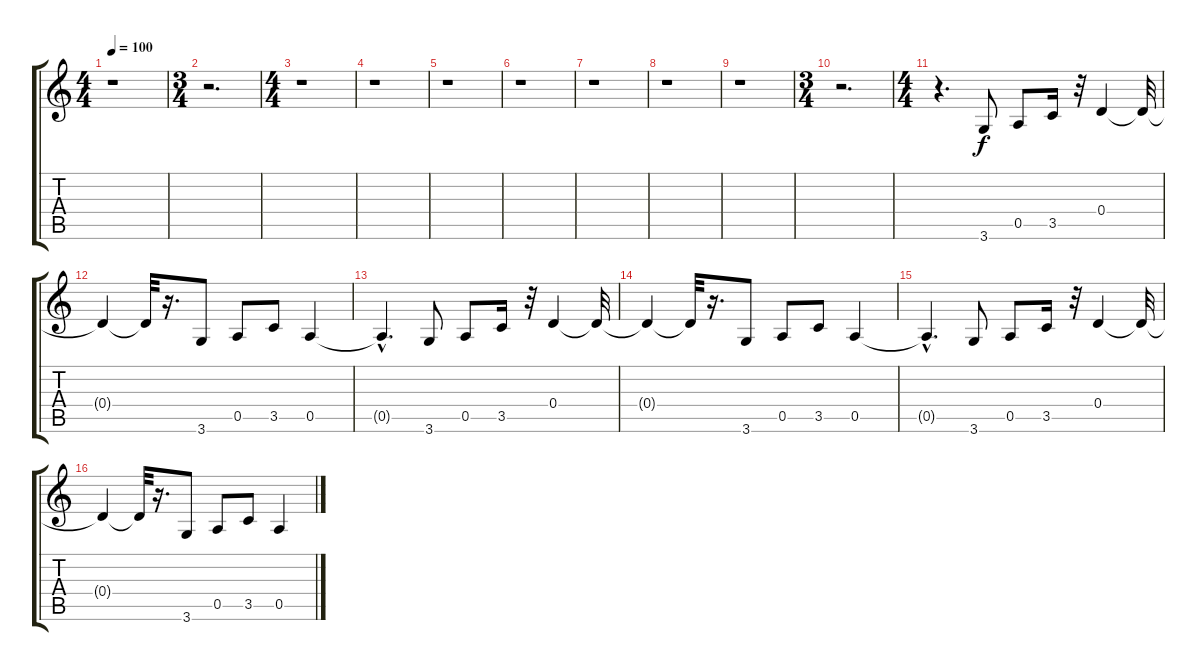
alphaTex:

\track "" {instrument electricguitarclean}
\staff {score tabs}
\tuning (E4 B3 G3 D3 A2 E2) {hide}
\ts (4 4)
\tempo 100
\clef g2
\ks c
r.1{dy mp} |
\ts (3 4)
r.2{d} |
\ts (4 4)
r.1 |
r.1 |
r.1 |
r.1 |
r.1 |
r.1 |
r.1 |
\ts (3 4)
r.2{d} |
\ts (4 4)
r.4{d} 3.6.8{dy f} 0.5.8 3.5.16 r.32 0.4.4 0.4{t}.32 |
0.4{t}.4 0.4{t}.32 r.16{d} 3.6.8 0.5.8 3.5.8 0.5.4 |
0.5{hac t}.4{d} 3.6.8 0.5.8 3.5.16 r.32 0.4.4 0.4{t}.32 |
0.4{t}.4 0.4{t}.32 r.16{d} 3.6.8 0.5.8 3.5.8 0.5.4 |
0.5{hac t}.4{d} 3.6.8 0.5.8 3.5.16 r.32 0.4.4 0.4{t}.32 |
0.4{t}.4 0.4{t}.32 r.16{d} 3.6.8 0.5.8 3.5.8 0.5.4
